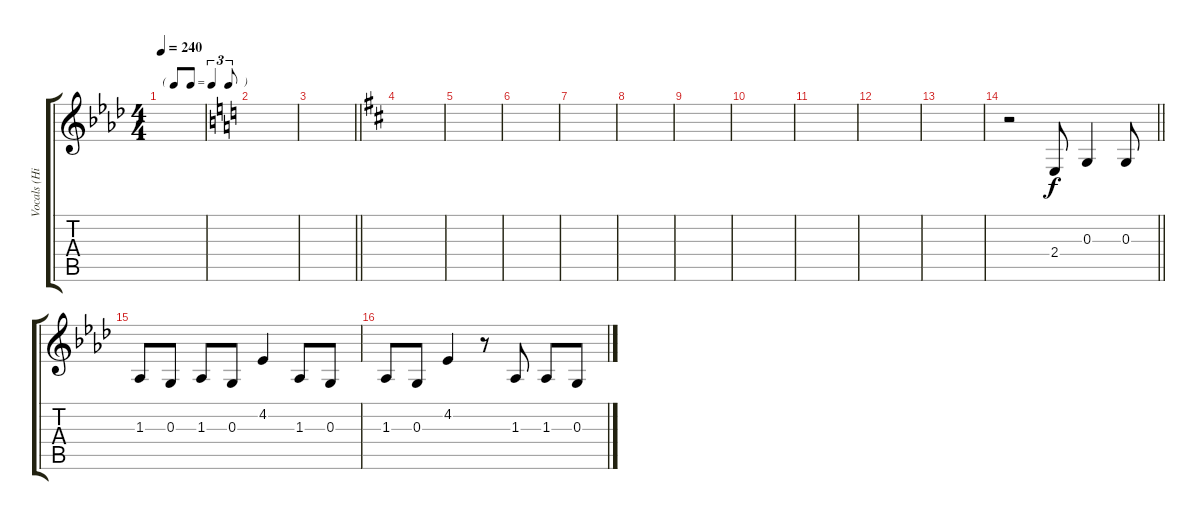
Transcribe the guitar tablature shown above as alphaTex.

\track ("Vocals (Hirasawa Yui)" "Vocals (Hi") {instrument altosax}
\staff {score tabs}
\tuning (E4 B3 G3 D3 A2 E2) {hide}
\ts (4 4)
\tf triplet8th
\tempo 240
\clef g2
\ks ab
|
\ks c
|
\barLineRight lightlight
|
\ks d
|
|
|
|
|
|
|
|
|
|
\barLineRight lightlight
r.2 2.4.8 0.3.4 0.3.8 |
\ks ab
1.3.8 0.3.8 1.3.8 0.3.8 4.2.4 1.3.8 0.3.8 |
1.3.8 0.3.8 4.2.4 r.8 1.3.8 1.3.8 0.3.8
